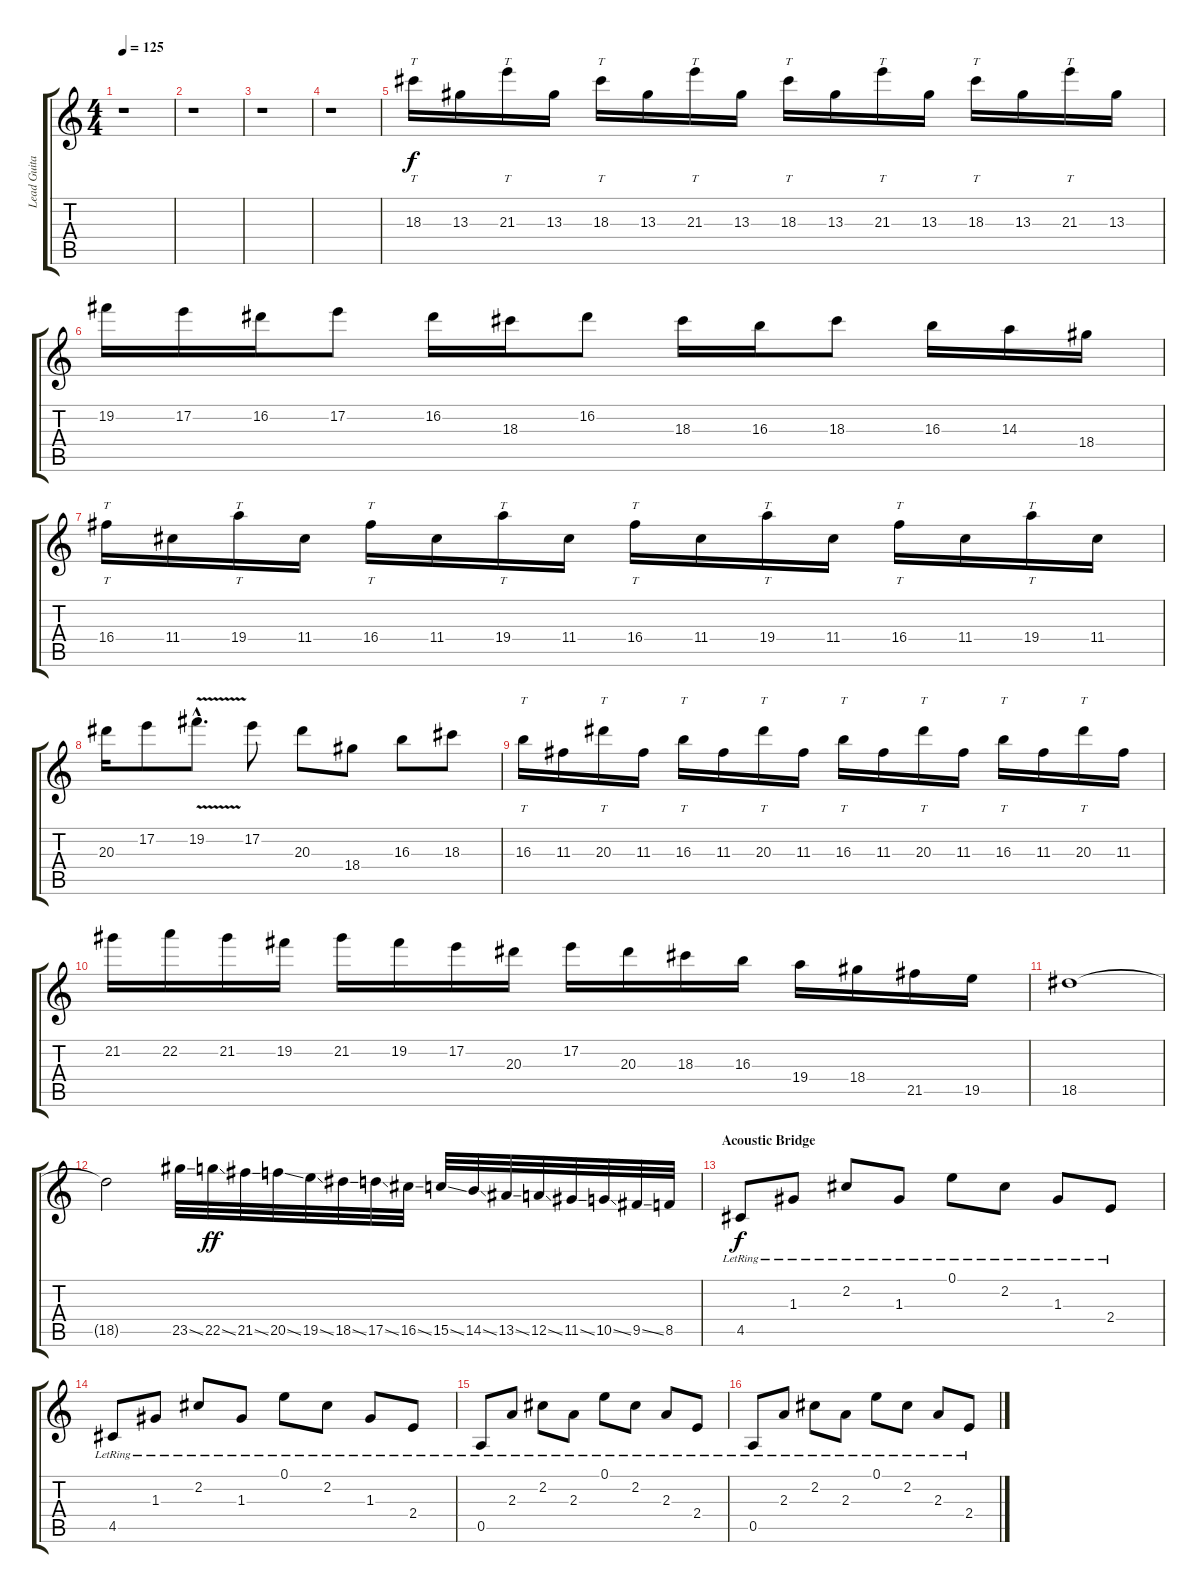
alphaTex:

\track ("Lead Guitar 2" "Lead Guita") {instrument overdrivenguitar}
\staff {score tabs}
\tuning (E4 B3 G3 D3 A2 E2) {hide}
\ts (4 4)
\tempo 125
\clef g2
\ks c
r.1{dy f} |
r.1 |
r.1 |
r.1 |
18.3.16{tt volume 15 instrument overdrivenguitar} 13.3.16 21.3.16{tt} 13.3.16 18.3.16{tt} 13.3.16 21.3.16{tt} 13.3.16 18.3.16{tt} 13.3.16 21.3.16{tt} 13.3.16 18.3.16{tt} 13.3.16 21.3.16{tt} 13.3.16 |
19.2.16 17.2.16 16.2.16 17.2.8 16.2.16 18.3.16 16.2.8 18.3.16 16.3.16 18.3.8 16.3.16 14.3.16 18.4.16 |
16.4.16{tt} 11.4.16 19.4.16{tt} 11.4.16 16.4.16{tt} 11.4.16 19.4.16{tt} 11.4.16 16.4.16{tt} 11.4.16 19.4.16{tt} 11.4.16 16.4.16{tt} 11.4.16 19.4.16{tt} 11.4.16 |
20.3.16 17.2.8 19.2{v hac}.8{d} 17.2.8 20.3.8 18.4.8 16.3.8 18.3.8 |
16.3.16{tt} 11.3.16 20.3.16{tt} 11.3.16 16.3.16{tt} 11.3.16 20.3.16{tt} 11.3.16 16.3.16{tt} 11.3.16 20.3.16{tt} 11.3.16 16.3.16{tt} 11.3.16 20.3.16{tt} 11.3.16 |
21.2.16 22.2.16 21.2.16 19.2.16 21.2.16 19.2.16 17.2.16 20.3.16 17.2.16 20.3.16 18.3.16 16.3.16 19.4.16 18.4.16 21.5.16 19.5.16 |
18.5.1 |
18.5{t}.2 23.5{ss}.32{instrument guitarfretnoise} 22.5{ss}.32{dy ff} 21.5{ss}.32 20.5{ss}.32 19.5{ss}.32 18.5{ss}.32 17.5{ss}.32 16.5{ss}.32 15.5{ss}.32 14.5{ss}.32 13.5{ss}.32 12.5{ss}.32 11.5{ss}.32 10.5{ss}.32 9.5{ss}.32 8.5.32 |
\section ("" "Acoustic Bridge")
4.5{lr}.8{dy f volume 13 instrument electricguitarjazz} 1.3{lr}.8 2.2{lr}.8 1.3{lr}.8 0.1{lr}.8 2.2{lr}.8 1.3{lr}.8 2.4{lr}.8 |
4.5{lr}.8 1.3{lr}.8 2.2{lr}.8 1.3{lr}.8 0.1{lr}.8 2.2{lr}.8 1.3{lr}.8 2.4{lr}.8 |
0.5{lr}.8 2.3{lr}.8 2.2{lr}.8 2.3{lr}.8 0.1{lr}.8 2.2{lr}.8 2.3{lr}.8 2.4{lr}.8 |
0.5{lr}.8 2.3{lr}.8 2.2{lr}.8 2.3{lr}.8 0.1{lr}.8 2.2{lr}.8 2.3{lr}.8 2.4{lr}.8
